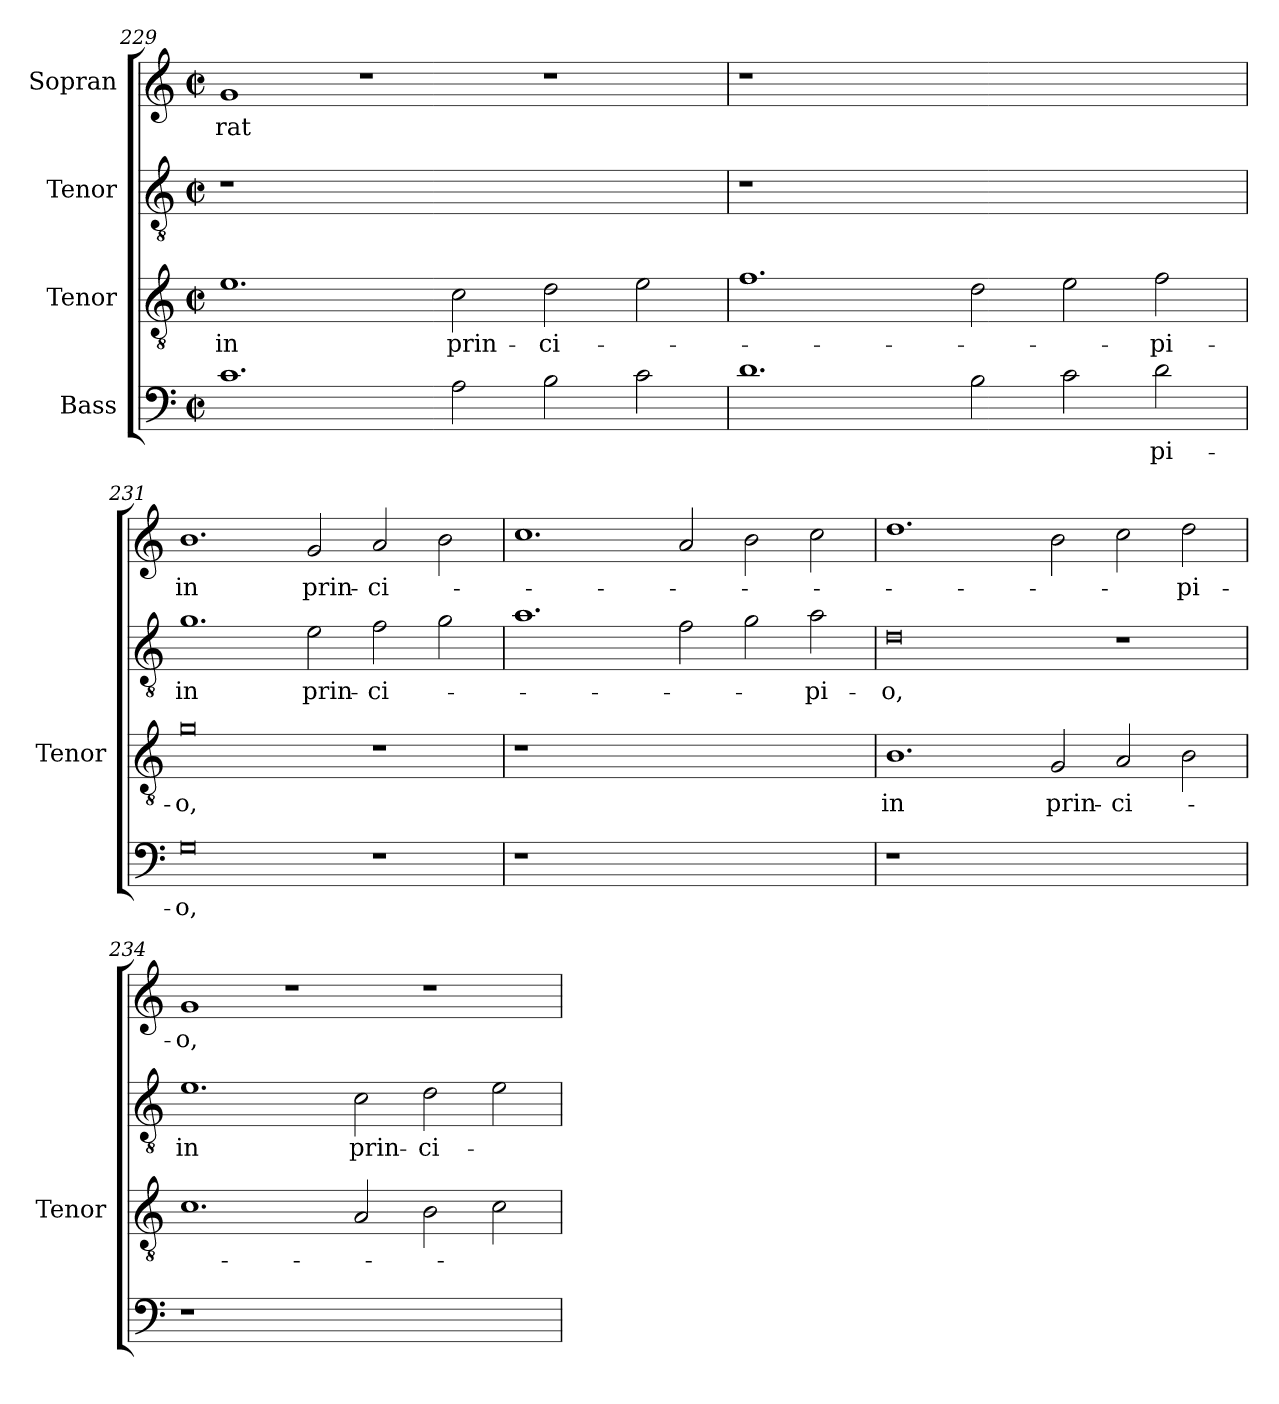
**kern	**text	**kern	**text	**kern	**text	**kern	**text
*part4	*part4	*part3	*part3	*part2	*part2	*part1	*part1
*staff4	*staff4	*staff3	*staff3	*staff2	*staff2	*staff1	*staff1
*I"Bass	*	*I"Tenor	*	*I"Tenor	*	*I"Sopran	*
*	*	*I'Tenor	*	*	*	*	*
*clefF4	*	*clefGv2	*	*clefGv2	*	*clefG2	*
*	*	*ITrd7c12	*	*ITrd7c12	*	*	*
*k[]	*	*k[]	*	*k[]	*	*k[]	*
*M2/2	*	*M2/2	*	*M2/2	*	*M2/2	*
*met(c|)	*	*met(c|)	*	*met(c|)	*	*met(c|)	*
=229	=229	=229	=229	=229	=229	=229	=229
!	!	!	!LO:LY:b:color=#000000	!LO:N:vis=1	!	!	!
!	!	!	!	!	!	!	!LO:LY:b:color=#000000
1.ci	.	1.Ei	in	1r	.	1gi	-rat
.	.	.	.	0ryy	.	1r	.
!	!	!	!LO:LY:b:color=#000000	!	!	!	!
2Ai\	.	2Ci\	prin-	.	.	.	.
!	!	!	!LO:LY:b:color=#000000	!	!	!	!
2Bi\	.	2Di\	-ci-	.	.	1r	.
2ci\	.	2Ei\	.	.	.	.	.
=230	=230	=230	=230	=230	=230	=230	=230
!	!	!	!	!LO:N:vis=1	!	!LO:N:vis=1	!
1.di	.	1.Fi	.	1r	.	1r	.
.	.	.	.	0ryy	.	0ryy	.
2Bi\	.	2Di\	.	.	.	.	.
2ci\	.	2Ei\	.	.	.	.	.
!	!LO:LY:b:color=#000000	!	!	!	!	!	!
!	!	!	!LO:LY:b:color=#000000	!	!	!	!
2di\	-pi-	2Fi\	-pi-	.	.	.	.
=231	=231	=231	=231	=231	=231	=231	=231
!	!LO:LY:b:color=#000000	!	!	!	!	!	!
!	!	!	!LO:LY:b:color=#000000	!	!	!	!
!	!	!	!	!	!LO:LY:b:color=#000000	!	!
!	!	!	!	!	!	!	!LO:LY:b:color=#000000
0Gi	-o,	0Gi	-o,	1.Gi	in	1.bi	in
!	!	!	!	!	!LO:LY:b:color=#000000	!	!
!	!	!	!	!	!	!	!LO:LY:b:color=#000000
.	.	.	.	2Ei\	prin-	2gi/	prin-
!	!	!	!	!	!LO:LY:b:color=#000000	!	!
!	!	!	!	!	!	!	!LO:LY:b:color=#000000
1r	.	1r	.	2Fi\	-ci-	2ai/	-ci-
.	.	.	.	2Gi\	.	2bi\	.
=232	=232	=232	=232	=232	=232	=232	=232
!LO:N:vis=1	!	!LO:N:vis=1	!	!	!	!	!
1r	.	1r	.	1.Ai	.	1.cci	.
0ryy	.	0ryy	.	.	.	.	.
.	.	.	.	2Fi\	.	2ai/	.
.	.	.	.	2Gi\	.	2bi\	.
!	!	!	!	!	!LO:LY:b:color=#000000	!	!
.	.	.	.	2Ai\	-pi-	2cci\	.
!!LO:LB:g=z
=233	=233	=233	=233	=233	=233	=233	=233
!LO:N:vis=1	!	!	!	!	!	!	!
!	!	!	!LO:LY:b:color=#000000	!	!	!	!
!	!	!	!	!	!LO:LY:b:color=#000000	!	!
1r	.	1.BBi	in	0Di	-o,	1.ddi	.
0ryy	.	.	.	.	.	.	.
!	!	!	!LO:LY:b:color=#000000	!	!	!	!
.	.	2GGi/	prin-	.	.	2bi\	.
!	!	!	!LO:LY:b:color=#000000	!	!	!	!
.	.	2AAi/	-ci-	1r	.	2cci\	.
!	!	!	!	!	!	!	!LO:LY:b:color=#000000
.	.	2BBi\	.	.	.	2ddi\	-pi-
=234	=234	=234	=234	=234	=234	=234	=234
!LO:N:vis=1	!	!	!	!	!	!	!
!	!	!	!	!	!LO:LY:b:color=#000000	!	!
!	!	!	!	!	!	!	!LO:LY:b:color=#000000
1r	.	1.Ci	.	1.Ei	in	1gi	-o,
0ryy	.	.	.	.	.	1r	.
!	!	!	!	!	!LO:LY:b:color=#000000	!	!
.	.	2AAi/	.	2Ci\	prin-	.	.
!	!	!	!	!	!LO:LY:b:color=#000000	!	!
.	.	2BBi\	.	2Di\	-ci-	1r	.
.	.	2Ci\	.	2Ei\	.	.	.
=	=	=	=	=	=	=	=
*-	*-	*-	*-	*-	*-	*-	*-
